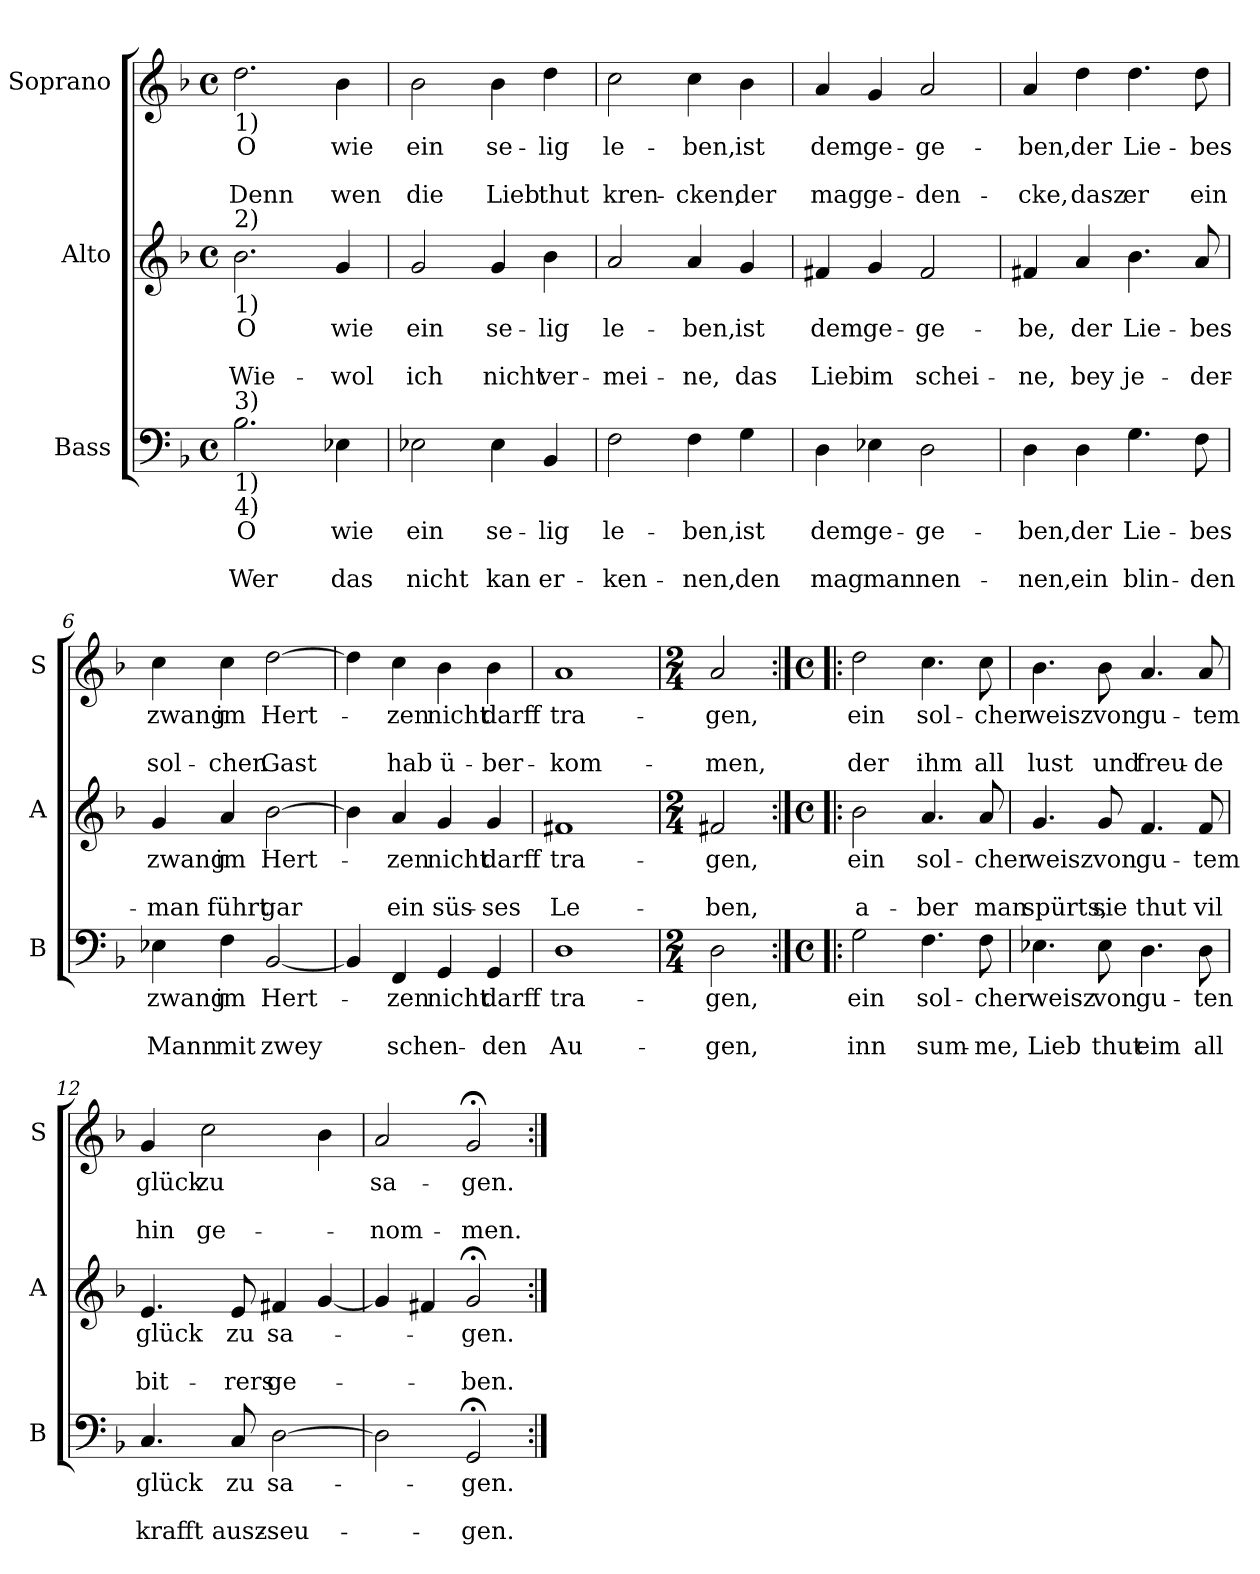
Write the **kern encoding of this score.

**kern	**text	**text	**text	**kern	**text	**text	**text	**kern	**text	**text	**text
*part3	*part3	*part3	*part3	*part2	*part2	*part2	*part2	*part1	*part1	*part1	*part1
*staff3	*staff3	*staff3	*staff3	*staff2	*staff2	*staff2	*staff2	*staff1	*staff1	*staff1	*staff1
*I"Bass	*	*	*	*I"Alto	*	*	*	*I"Soprano	*	*	*
*I'B	*	*	*	*I'A	*	*	*	*I'S	*	*	*
*clefF4	*	*	*	*clefG2	*	*	*	*clefG2	*	*	*
*k[b-]	*	*	*	*k[b-]	*	*	*	*k[b-]	*	*	*
*F:	*	*	*	*F:	*	*	*	*F:	*	*	*
*M4/4	*	*	*	*M4/4	*	*	*	*M4/4	*	*	*
*met(c)	*	*	*	*met(c)	*	*	*	*met(c)	*	*	*
=1	=1	=1	=1	=1	=1	=1	=1	=1	=1	=1	=1
!	!	!	!	!	!	!	!	!LO:TX:b:t=1)	!	!	!
!	!	!	!	!LO:TX:a:t=2)	!	!	!	!	!	!	!
!	!	!	!	!LO:TX:b:t=1)	!	!	!	!	!	!	!
!LO:TX:a:t=3)	!	!	!	!	!	!	!	!	!	!	!
!LO:TX:b:t=1)	!	!	!	!	!	!	!	!	!	!	!
!LO:TX:b:t=4)	!	!	!	!	!	!	!	!	!	!	!
!	!LO:LY:b	!	!LO:LY:b	!	!LO:LY:b	!	!LO:LY:b	!	!LO:LY:b	!	!LO:LY:b
2.B-\	O	.	Wer	2.b-\	O	.	Wie-	2.dd\	O	.	Denn
!	!LO:LY:b	!	!LO:LY:b	!	!LO:LY:b	!	!LO:LY:b	!	!LO:LY:b	!	!LO:LY:b
4E-X\	wie	.	das	4g/	wie	.	-wol	4b-\	wie	.	wen
=2	=2	=2	=2	=2	=2	=2	=2	=2	=2	=2	=2
!	!LO:LY:b	!	!LO:LY:b	!	!LO:LY:b	!	!LO:LY:b	!	!LO:LY:b	!	!LO:LY:b
2E-X\	ein	.	nicht	2g/	ein	.	ich	2b-\	ein	.	die
!	!LO:LY:b	!	!LO:LY:b	!	!LO:LY:b	!	!LO:LY:b	!	!LO:LY:b	!	!LO:LY:b
4E-\	se-	.	kan	4g/	se-	.	nicht	4b-\	se-	.	Lieb
!	!LO:LY:b	!	!LO:LY:b	!	!LO:LY:b	!	!LO:LY:b	!	!LO:LY:b	!	!LO:LY:b
4BB-/	-lig	.	er-	4b-\	-lig	.	ver-	4dd\	-lig	.	thut
=3	=3	=3	=3	=3	=3	=3	=3	=3	=3	=3	=3
!	!LO:LY:b	!	!LO:LY:b	!	!LO:LY:b	!	!LO:LY:b	!	!LO:LY:b	!	!LO:LY:b
2F\	le-	.	-ken-	2a/	le-	.	-mei-	2cc\	le-	.	kren-
!	!LO:LY:b	!	!LO:LY:b	!	!LO:LY:b	!	!LO:LY:b	!	!LO:LY:b	!	!LO:LY:b
4F\	-ben,	.	-nen,	4a/	-ben,	.	-ne,	4cc\	-ben,	.	-cken,
!	!LO:LY:b	!	!LO:LY:b	!	!LO:LY:b	!	!LO:LY:b	!	!LO:LY:b	!	!LO:LY:b
4G\	ist	.	den	4g/	ist	.	das	4b-\	ist	.	der
=4	=4	=4	=4	=4	=4	=4	=4	=4	=4	=4	=4
!	!LO:LY:b	!	!LO:LY:b	!	!LO:LY:b	!	!LO:LY:b	!	!LO:LY:b	!	!LO:LY:b
4D\	dem	.	mag	4f#X/	dem	.	Lieb	4a/	dem	.	mag
!	!LO:LY:b	!	!LO:LY:b	!	!LO:LY:b	!	!LO:LY:b	!	!LO:LY:b	!	!LO:LY:b
4E-X\	ge-	.	man	4g/	ge-	.	im	4g/	ge-	.	ge-
!	!LO:LY:b	!	!LO:LY:b	!	!LO:LY:b	!	!LO:LY:b	!	!LO:LY:b	!	!LO:LY:b
2D\	-ge-	.	nen-	2f#/	-ge-	.	schei-	2a/	-ge-	.	-den-
!!LO:LB:g=z
=5	=5	=5	=5	=5	=5	=5	=5	=5	=5	=5	=5
!	!LO:LY:b	!	!LO:LY:b	!	!LO:LY:b	!	!LO:LY:b	!	!LO:LY:b	!	!LO:LY:b
4D\	-ben,	.	-nen,	4f#X/	-be,	.	-ne,	4a/	-ben,	.	-cke,
!	!LO:LY:b	!	!LO:LY:b	!	!LO:LY:b	!	!LO:LY:b	!	!LO:LY:b	!	!LO:LY:b
4D\	der	.	ein	4a/	der	.	bey	4dd\	der	.	dasz
!	!LO:LY:b	!	!LO:LY:b	!	!LO:LY:b	!	!LO:LY:b	!	!LO:LY:b	!	!LO:LY:b
4.G\	Lie-	.	blin-	4.b-\	Lie-	.	je-	4.dd\	Lie-	.	er
!	!LO:LY:b	!	!LO:LY:b	!	!LO:LY:b	!	!LO:LY:b	!	!LO:LY:b	!	!LO:LY:b
8F\	-bes	.	-den	8a/	-bes	.	-der-	8dd\	-bes	.	ein
=6	=6	=6	=6	=6	=6	=6	=6	=6	=6	=6	=6
!	!LO:LY:b	!	!LO:LY:b	!	!LO:LY:b	!	!LO:LY:b	!	!LO:LY:b	!	!LO:LY:b
4E-X\	zwang	.	Mann	4g/	zwang	.	-man	4cc\	zwang	.	sol-
!	!LO:LY:b	!	!LO:LY:b	!	!LO:LY:b	!	!LO:LY:b	!	!LO:LY:b	!	!LO:LY:b
4F\	im	.	mit	4a/	im	.	führt	4cc\	im	.	-chen
!	!LO:LY:b	!	!LO:LY:b	!	!LO:LY:b	!	!LO:LY:b	!	!LO:LY:b	!	!LO:LY:b
[2BB-/	Hert-	.	zwey	[2b-\	Hert-	.	gar	[2dd\	Hert-	.	Gast
=7	=7	=7	=7	=7	=7	=7	=7	=7	=7	=7	=7
4BB-/]	.	.	.	4b-\]	.	.	.	4dd\]	.	.	.
!	!LO:LY:b	!	!LO:LY:b	!	!LO:LY:b	!	!LO:LY:b	!	!LO:LY:b	!	!LO:LY:b
4FF/	-zen	.	schen-	4a/	-zen	.	ein	4cc\	-zen	.	hab
!	!LO:LY:b	!	!	!	!LO:LY:b	!	!LO:LY:b	!	!LO:LY:b	!	!LO:LY:b
4GG/	nicht	.	.	4g/	nicht	.	süs-	4b-\	nicht	.	ü-
!	!LO:LY:b	!	!LO:LY:b	!	!LO:LY:b	!	!LO:LY:b	!	!LO:LY:b	!	!LO:LY:b
4GG/	darff	.	-den	4g/	darff	.	-ses	4b-\	darff	.	-ber-
=8	=8	=8	=8	=8	=8	=8	=8	=8	=8	=8	=8
!	!LO:LY:b	!	!LO:LY:b	!	!LO:LY:b	!	!LO:LY:b	!	!LO:LY:b	!	!LO:LY:b
1D	tra-	.	Au-	1f#X	tra-	.	Le-	1a	tra-	.	-kom-
=9	=9	=9	=9	=9	=9	=9	=9	=9	=9	=9	=9
*M2/4	*	*	*	*M2/4	*	*	*	*M2/4	*	*	*
!	!LO:LY:b	!	!LO:LY:b	!	!LO:LY:b	!	!LO:LY:b	!	!LO:LY:b	!	!LO:LY:b
2D\	-gen,	.	-gen,	2f#X/	-gen,	.	-ben,	2a/	-gen,	.	-men,
!!LO:PB:g=z
=10:|!|:	=10:|!|:	=10:|!|:	=10:|!|:	=10:|!|:	=10:|!|:	=10:|!|:	=10:|!|:	=10:|!|:	=10:|!|:	=10:|!|:	=10:|!|:
*M4/4	*	*	*	*M4/4	*	*	*	*M4/4	*	*	*
*met(c)	*	*	*	*met(c)	*	*	*	*met(c)	*	*	*
!	!LO:LY:b	!	!LO:LY:b	!	!LO:LY:b	!	!LO:LY:b	!	!LO:LY:b	!	!LO:LY:b
2G\	ein	.	inn	2b-\	ein	.	a-	2dd\	ein	.	der
!	!LO:LY:b	!	!LO:LY:b	!	!LO:LY:b	!	!LO:LY:b	!	!LO:LY:b	!	!LO:LY:b
4.F\	sol-	.	sum-	4.a/	sol-	.	-ber	4.cc\	sol-	.	ihm
!	!LO:LY:b	!	!LO:LY:b	!	!LO:LY:b	!	!LO:LY:b	!	!LO:LY:b	!	!LO:LY:b
8F\	-cher	.	-me,	8a/	-cher	.	man	8cc\	-cher	.	all
=11	=11	=11	=11	=11	=11	=11	=11	=11	=11	=11	=11
!	!LO:LY:b	!	!LO:LY:b	!	!LO:LY:b	!	!LO:LY:b	!	!LO:LY:b	!	!LO:LY:b
4.E-X\	weisz	.	Lieb	4.g/	weisz	.	spürts,	4.b-\	weisz	.	lust
!	!LO:LY:b	!	!LO:LY:b	!	!LO:LY:b	!	!LO:LY:b	!	!LO:LY:b	!	!LO:LY:b
8E-\	von	.	thut	8g/	von	.	sie	8b-\	von	.	und
!	!LO:LY:b	!	!LO:LY:b	!	!LO:LY:b	!	!LO:LY:b	!	!LO:LY:b	!	!LO:LY:b
4.D\	gu-	.	eim	4.f/	gu-	.	thut	4.a/	gu-	.	freu-
!	!LO:LY:b	!	!LO:LY:b	!	!LO:LY:b	!	!LO:LY:b	!	!LO:LY:b	!	!LO:LY:b
8D\	-ten	.	all	8f/	-tem	.	vil	8a/	-tem	.	-de
=12	=12	=12	=12	=12	=12	=12	=12	=12	=12	=12	=12
!	!LO:LY:b	!	!LO:LY:b	!	!LO:LY:b	!	!LO:LY:b	!	!LO:LY:b	!	!LO:LY:b
4.C/	glück	.	krafft	4.e/	glück	.	bit-	4g/	glück	.	hin
!	!	!	!	!	!	!	!	!	!LO:LY:b	!	!LO:LY:b
.	.	.	.	.	.	.	.	2cc\	zu	.	ge-
!	!LO:LY:b	!	!LO:LY:b	!	!LO:LY:b	!	!LO:LY:b	!	!	!	!
8C/	zu	.	ausz-	8e/	zu	.	-rers	.	.	.	.
!	!LO:LY:b	!	!LO:LY:b	!	!LO:LY:b	!	!LO:LY:b	!	!	!	!
[2D\	sa-	.	-seu-	4f#X/	sa-	.	ge-	.	.	.	.
.	.	.	.	[4g/	.	.	.	4b-\	.	.	.
=13	=13	=13	=13	=13	=13	=13	=13	=13	=13	=13	=13
!	!	!	!	!	!	!	!	!	!LO:LY:b	!	!LO:LY:b
2D\]	.	.	.	4g/]	.	.	.	2a/	sa-	.	-nom-
.	.	.	.	4f#X/	.	.	.	.	.	.	.
!	!LO:LY:b	!	!LO:LY:b	!	!LO:LY:b	!	!LO:LY:b	!	!LO:LY:b	!	!LO:LY:b
2GG;</	-gen.	.	-gen.	2g;</	-gen.	.	-ben.	2g;</	-gen.	.	-men.
=:|!	=:|!	=:|!	=:|!	=:|!	=:|!	=:|!	=:|!	=:|!	=:|!	=:|!	=:|!
*-	*-	*-	*-	*-	*-	*-	*-	*-	*-	*-	*-
